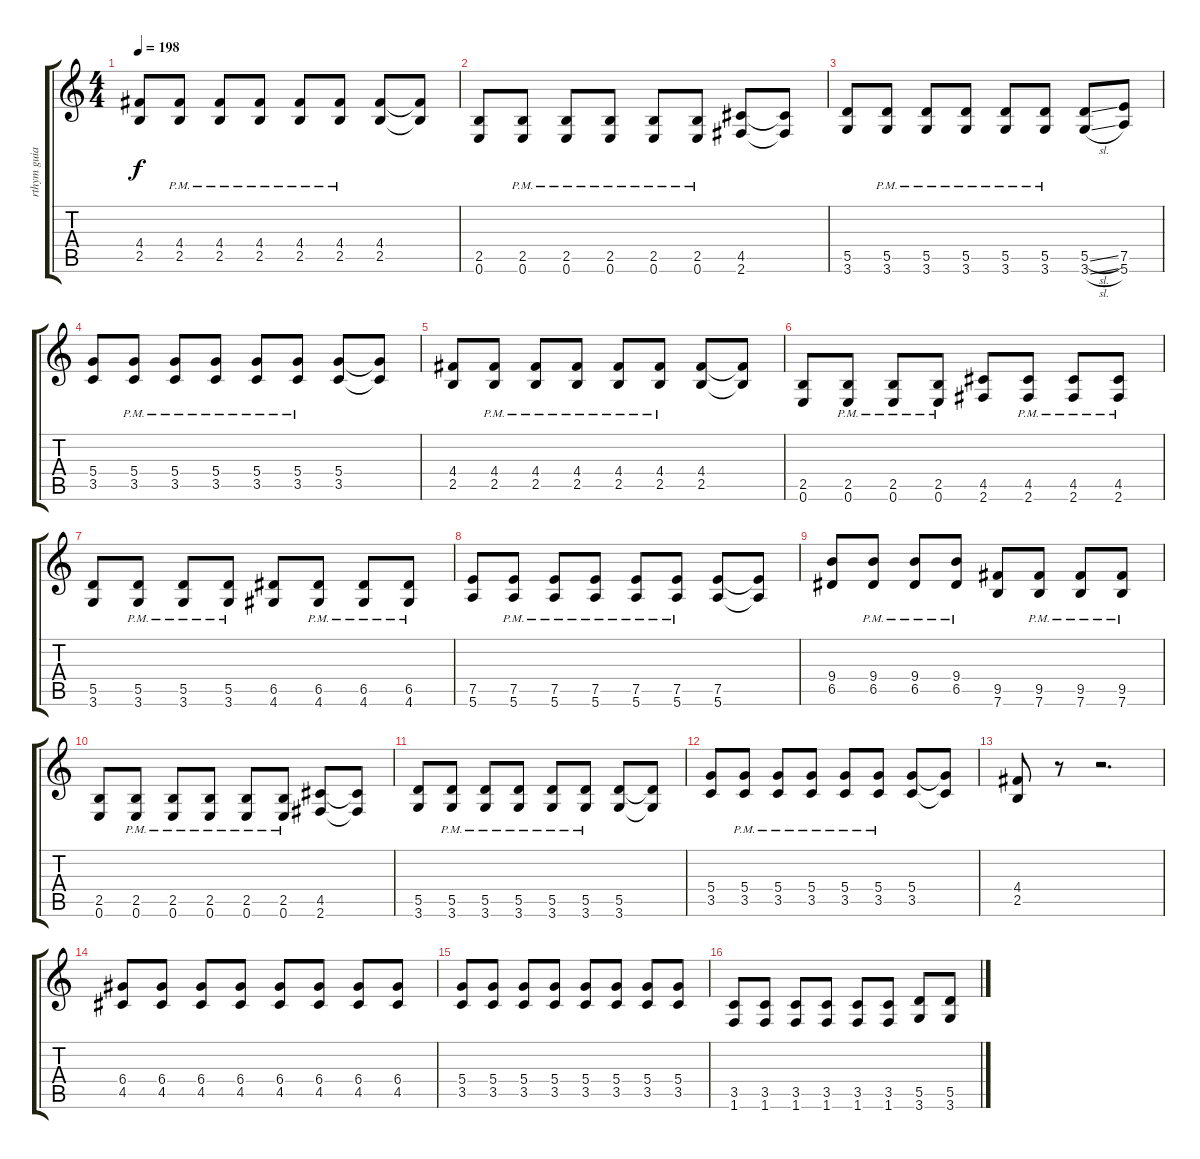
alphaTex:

\track ("rthym guiar" "rthym guia") {instrument distortionguitar}
\staff {score tabs}
\tuning (E4 B3 G3 D3 A2 E2) {hide}
\ts (4 4)
\tempo 198
\clef g2
\ks c
(4.4 2.5).8{dy f} (4.4{pm} 2.5{pm}).8 (4.4{pm} 2.5{pm}).8 (4.4{pm} 2.5{pm}).8 (4.4{pm} 2.5{pm}).8 (4.4{pm} 2.5{pm}).8 (4.4 2.5).8 (4.4{t} 2.5{t}).8 |
(2.5 0.6).8 (2.5{pm} 0.6{pm}).8 (2.5{pm} 0.6{pm}).8 (2.5{pm} 0.6{pm}).8 (2.5{pm} 0.6{pm}).8 (2.5{pm} 0.6{pm}).8 (4.5 2.6).8 (4.5{t} 2.6{t}).8 |
(5.5 3.6).8 (5.5{pm} 3.6{pm}).8 (5.5{pm} 3.6{pm}).8 (5.5{pm} 3.6{pm}).8 (5.5{pm} 3.6{pm}).8 (5.5{pm} 3.6{pm}).8 (5.5{sl} 3.6{sl}).8 (7.5 5.6).8 |
(5.4 3.5).8 (5.4{pm} 3.5{pm}).8 (5.4{pm} 3.5{pm}).8 (5.4{pm} 3.5{pm}).8 (5.4{pm} 3.5{pm}).8 (5.4{pm} 3.5{pm}).8 (5.4 3.5).8 (5.4{t} 3.5{t}).8 |
(4.4 2.5).8 (4.4{pm} 2.5{pm}).8 (4.4{pm} 2.5{pm}).8 (4.4{pm} 2.5{pm}).8 (4.4{pm} 2.5{pm}).8 (4.4{pm} 2.5{pm}).8 (4.4 2.5).8 (4.4{t} 2.5{t}).8 |
(2.5 0.6).8 (2.5{pm} 0.6{pm}).8 (2.5{pm} 0.6{pm}).8 (2.5{pm} 0.6{pm}).8 (4.5 2.6).8 (4.5{pm} 2.6{pm}).8 (4.5{pm} 2.6{pm}).8 (4.5{pm} 2.6{pm}).8 |
(5.5 3.6).8 (5.5{pm} 3.6{pm}).8 (5.5{pm} 3.6{pm}).8 (5.5{pm} 3.6{pm}).8 (6.5 4.6).8 (6.5{pm} 4.6{pm}).8 (6.5{pm} 4.6{pm}).8 (6.5{pm} 4.6{pm}).8 |
(7.5 5.6).8 (7.5{pm} 5.6{pm}).8 (7.5{pm} 5.6{pm}).8 (7.5{pm} 5.6{pm}).8 (7.5{pm} 5.6{pm}).8 (7.5{pm} 5.6{pm}).8 (7.5 5.6).8 (7.5{t} 5.6{t}).8 |
(9.4 6.5).8 (9.4{pm} 6.5{pm}).8 (9.4{pm} 6.5{pm}).8 (9.4{pm} 6.5{pm}).8 (9.5 7.6).8 (9.5{pm} 7.6{pm}).8 (9.5{pm} 7.6{pm}).8 (9.5{pm} 7.6{pm}).8 |
(2.5 0.6).8 (2.5{pm} 0.6{pm}).8 (2.5{pm} 0.6{pm}).8 (2.5{pm} 0.6{pm}).8 (2.5{pm} 0.6{pm}).8 (2.5{pm} 0.6{pm}).8 (4.5 2.6).8 (4.5{t} 2.6{t}).8 |
(5.5 3.6).8 (5.5{pm} 3.6{pm}).8 (5.5{pm} 3.6{pm}).8 (5.5{pm} 3.6{pm}).8 (5.5{pm} 3.6{pm}).8 (5.5{pm} 3.6{pm}).8 (5.5 3.6).8 (5.5{t} 3.6{t}).8 |
(5.4 3.5).8 (5.4{pm} 3.5{pm}).8 (5.4{pm} 3.5{pm}).8 (5.4{pm} 3.5{pm}).8 (5.4{pm} 3.5{pm}).8 (5.4{pm} 3.5{pm}).8 (5.4 3.5).8 (5.4{t} 3.5{t}).8 |
(4.4 2.5).8 r.8 r.2{d} |
(6.4 4.5).8{balance 4} (6.4 4.5).8 (6.4 4.5).8 (6.4 4.5).8 (6.4 4.5).8 (6.4 4.5).8 (6.4 4.5).8 (6.4 4.5).8 |
(5.4 3.5).8 (5.4 3.5).8 (5.4 3.5).8 (5.4 3.5).8 (5.4 3.5).8 (5.4 3.5).8 (5.4 3.5).8 (5.4 3.5).8 |
(3.5 1.6).8 (3.5 1.6).8 (3.5 1.6).8 (3.5 1.6).8 (3.5 1.6).8 (3.5 1.6).8 (5.5 3.6).8 (5.5 3.6).8
